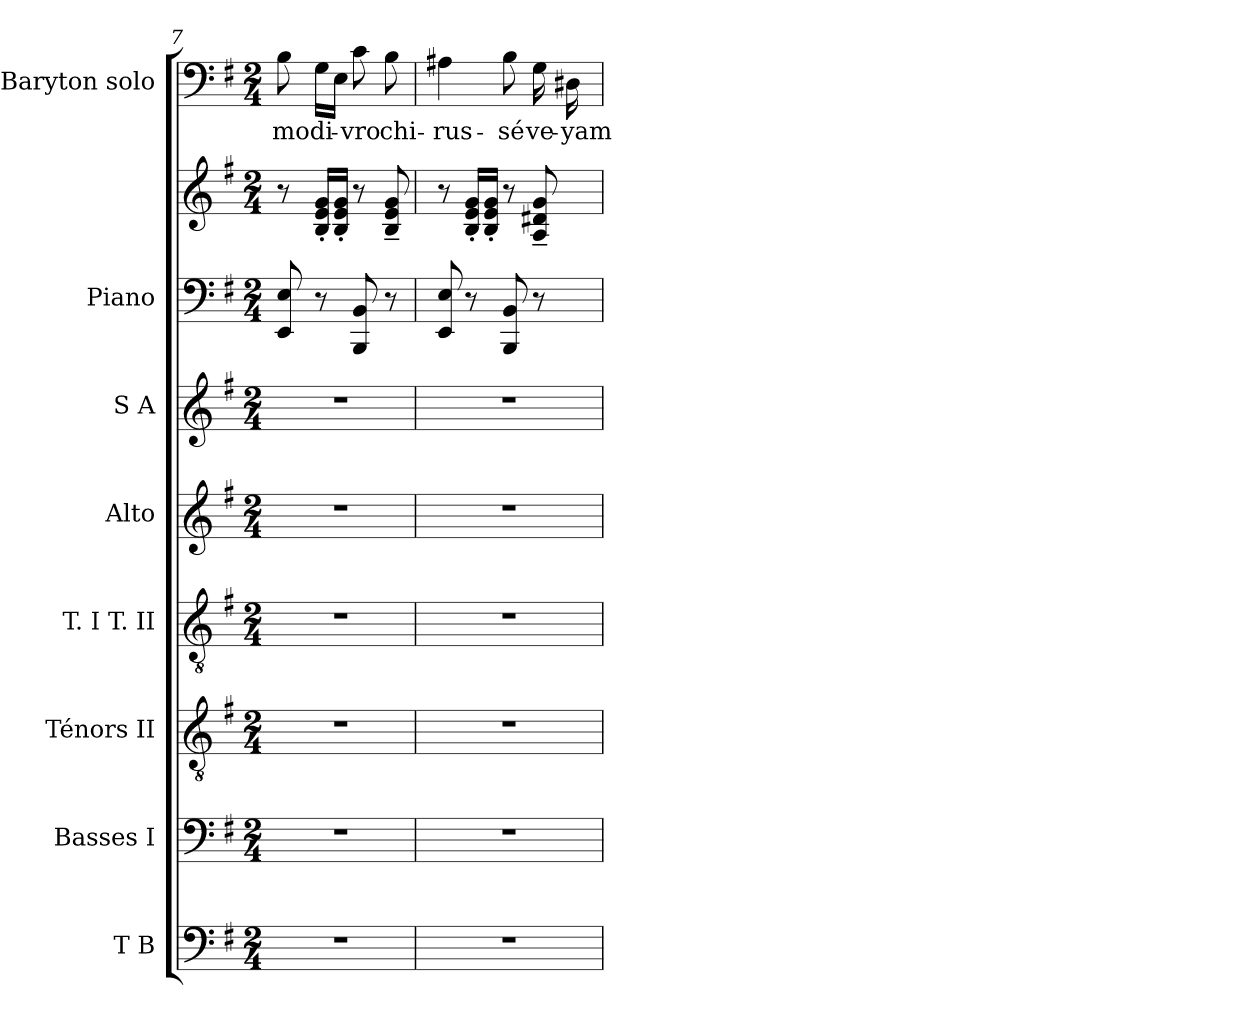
**kern	**kern	**kern	**kern	**kern	**kern	**kern	**kern	**kern	**text
*part8	*part7	*part6	*part5	*part4	*part3	*part2	*part2	*part1	*part1
*staff9	*staff8	*staff7	*staff6	*staff5	*staff4	*staff3	*staff2	*staff1	*staff1
*I"T B	*I"Basses I	*I"Ténors II	*I"T. I T. II	*I"Alto	*I"S A	*I"Piano	*	*I"Baryton solo	*
*I'B. 2	*I'B. 1	*I'T. 2	*I'T. 1	*I'A.	*I'S.	*I'P.	*	*I'Bar.	*
!!LO:LB:g=z
*clefF4	*clefF4	*clefGv2	*clefGv2	*clefG2	*clefG2	*clefF4	*clefG2	*clefF4	*
*	*	*ITrd7c12	*ITrd7c12	*	*	*	*	*	*
*k[f#]	*k[f#]	*k[f#]	*k[f#]	*k[f#]	*k[f#]	*k[f#]	*k[f#]	*k[f#]	*
*e:	*e:	*e:	*e:	*e:	*e:	*e:	*e:	*e:	*
*M2/4	*M2/4	*M2/4	*M2/4	*M2/4	*M2/4	*M2/4	*M2/4	*M2/4	*
=7	=7	=7	=7	=7	=7	=7	=7	=7	=7
!LO:N:vis=1	!LO:N:vis=1	!LO:N:vis=1	!LO:N:vis=1	!LO:N:vis=1	!LO:N:vis=1	!	!	!	!
!	!	!	!	!	!	!	!	!	!LO:LY:b:color=#000000
2r	2r	2r	2r	2r	2r	8EEi/ 8Ei	8r	8Bi\	-mo
!	!	!	!	!	!	!	!	!	!LO:LY:b:color=#000000
.	.	.	.	.	.	8r	16Bi/' 16ei' 16gi'LL	16Gi\LL	di-
.	.	.	.	.	.	.	16Bi/' 16ei' 16gi'JJ	16Ei\JJ	.
!	!	!	!	!	!	!	!	!	!LO:LY:b:color=#000000
.	.	.	.	.	.	8BBBi/ 8BBi	8r	8ci\	-vro
!	!	!	!	!	!	!	!	!	!LO:LY:b:color=#000000
.	.	.	.	.	.	8r	8Bi/~ 8ei~ 8gi~	8Bi\	chi-
=8	=8	=8	=8	=8	=8	=8	=8	=8	=8
!LO:N:vis=1	!LO:N:vis=1	!LO:N:vis=1	!LO:N:vis=1	!LO:N:vis=1	!LO:N:vis=1	!	!	!	!
!	!	!	!	!	!	!	!	!	!LO:LY:b:color=#000000
2r	2r	2r	2r	2r	2r	8EEi/ 8Ei	8r	4A#Xi\	-rus-
.	.	.	.	.	.	8r	16Bi/' 16ei' 16gi'LL	.	.
.	.	.	.	.	.	.	16Bi/' 16ei' 16gi'JJ	.	.
!	!	!	!	!	!	!	!	!	!LO:LY:b:color=#000000
.	.	.	.	.	.	8BBBi/ 8BBi	8r	8Bi\	-sé
!	!	!	!	!	!	!	!	!	!LO:LY:b:color=#000000
.	.	.	.	.	.	8r	8Ai/~ 8d#Xi~ 8gi~	16Gi\	ve-
!	!	!	!	!	!	!	!	!	!LO:LY:b:color=#000000
.	.	.	.	.	.	.	.	16D#Xi\	-yam-
=	=	=	=	=	=	=	=	=	=
*-	*-	*-	*-	*-	*-	*-	*-	*-	*-
